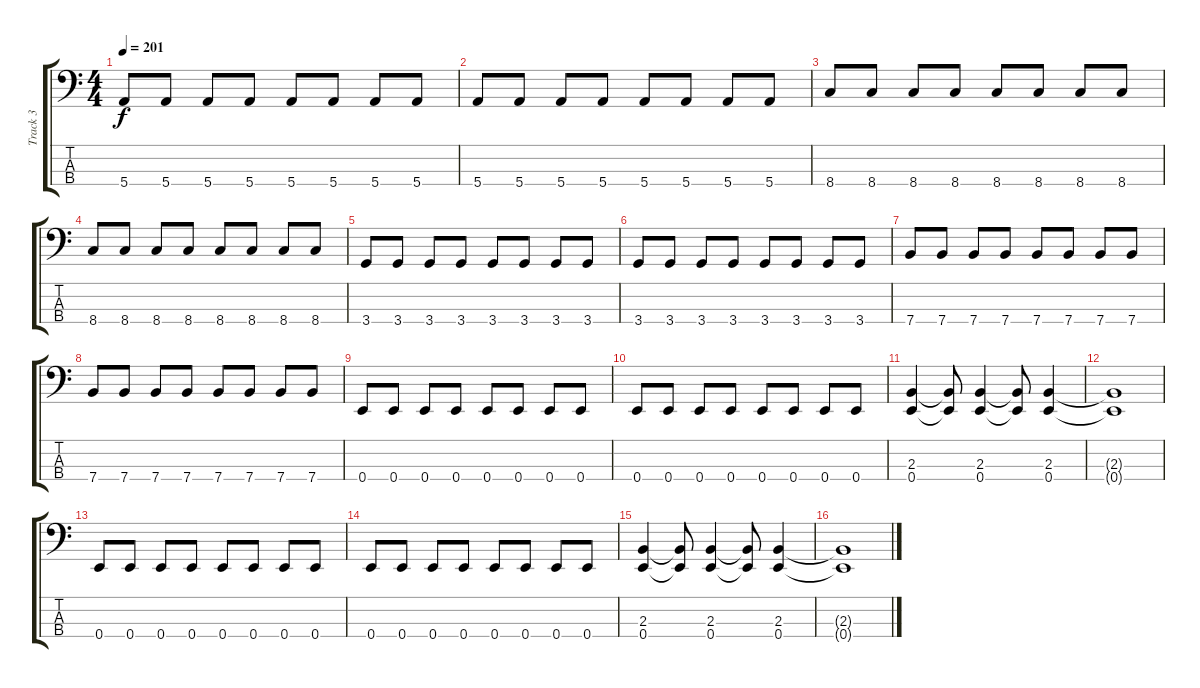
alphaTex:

\track ("Track 3" "Track 3") {instrument electricbasspick}
\staff {score tabs}
\tuning (G2 D2 A1 E1) {hide}
\ts (4 4)
\tempo 201
\clef f4
\ks c
5.4.8{dy f} 5.4.8 5.4.8 5.4.8 5.4.8 5.4.8 5.4.8 5.4.8 |
5.4.8 5.4.8 5.4.8 5.4.8 5.4.8 5.4.8 5.4.8 5.4.8 |
8.4.8 8.4.8 8.4.8 8.4.8 8.4.8 8.4.8 8.4.8 8.4.8 |
8.4.8 8.4.8 8.4.8 8.4.8 8.4.8 8.4.8 8.4.8 8.4.8 |
3.4.8 3.4.8 3.4.8 3.4.8 3.4.8 3.4.8 3.4.8 3.4.8 |
3.4.8 3.4.8 3.4.8 3.4.8 3.4.8 3.4.8 3.4.8 3.4.8 |
7.4.8 7.4.8 7.4.8 7.4.8 7.4.8 7.4.8 7.4.8 7.4.8 |
7.4.8 7.4.8 7.4.8 7.4.8 7.4.8 7.4.8 7.4.8 7.4.8 |
0.4.8 0.4.8 0.4.8 0.4.8 0.4.8 0.4.8 0.4.8 0.4.8 |
0.4.8 0.4.8 0.4.8 0.4.8 0.4.8 0.4.8 0.4.8 0.4.8 |
(2.3 0.4).4 (2.3{t} 0.4{t}).8 (2.3 0.4).4 (2.3{t} 0.4{t}).8 (2.3 0.4).4 |
(2.3{t} 0.4{t}).1 |
0.4.8 0.4.8 0.4.8 0.4.8 0.4.8 0.4.8 0.4.8 0.4.8 |
0.4.8 0.4.8 0.4.8 0.4.8 0.4.8 0.4.8 0.4.8 0.4.8 |
(2.3 0.4).4 (2.3{t} 0.4{t}).8 (2.3 0.4).4 (2.3{t} 0.4{t}).8 (2.3 0.4).4 |
(2.3{t} 0.4{t}).1
